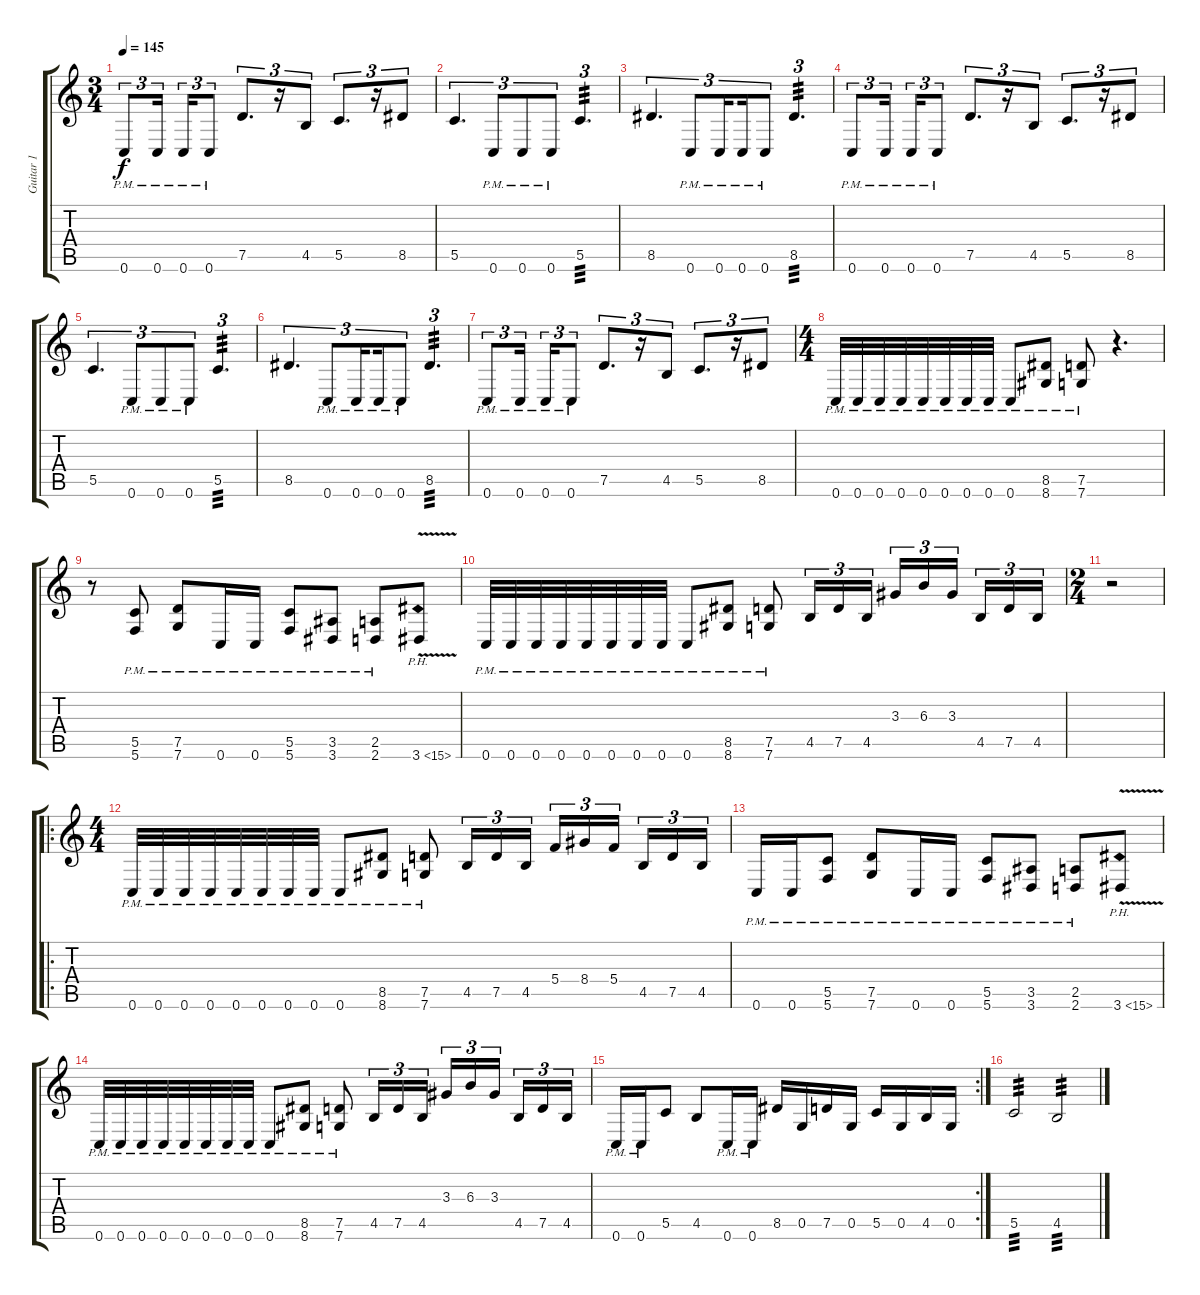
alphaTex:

\track ("Guitar 1" "Guitar 1") {instrument distortionguitar}
\staff {score tabs}
\tuning (D4 A3 F3 C3 G2 C2) {hide}
\ts (3 4)
\tempo 145
\clef g2
\ks c
0.6{pm}.8{tu (3 2) dy f} 0.6{pm}.16{tu (3 2) beam splitsecondary} 0.6{pm}.16{tu (3 2)} 0.6{pm}.8{tu (3 2)} 7.5.8{d tu (3 2)} r.16{tu (3 2)} 4.5.8{tu (3 2)} 5.5.8{d tu (3 2)} r.16{tu (3 2)} 8.5.8{tu (3 2)} |
5.5.4{d tu (3 2)} 0.6{pm}.8{tu (3 2)} 0.6{pm}.8{tu (3 2)} 0.6{pm}.8{tu (3 2)} 5.5.4{d tu (3 2) tp 3} |
8.5.4{d tu (3 2)} 0.6{pm}.8{tu (3 2)} 0.6{pm}.16{tu (3 2) beam splitsecondary} 0.6{pm}.16{tu (3 2)} 0.6{pm}.8{tu (3 2)} 8.5.4{d tu (3 2) tp 3} |
0.6{pm}.8{tu (3 2)} 0.6{pm}.16{tu (3 2) beam splitsecondary} 0.6{pm}.16{tu (3 2)} 0.6{pm}.8{tu (3 2)} 7.5.8{d tu (3 2)} r.16{tu (3 2)} 4.5.8{tu (3 2)} 5.5.8{d tu (3 2)} r.16{tu (3 2)} 8.5.8{tu (3 2)} |
5.5.4{d tu (3 2)} 0.6{pm}.8{tu (3 2)} 0.6{pm}.8{tu (3 2)} 0.6{pm}.8{tu (3 2)} 5.5.4{d tu (3 2) tp 3} |
8.5.4{d tu (3 2)} 0.6{pm}.8{tu (3 2)} 0.6{pm}.16{tu (3 2) beam splitsecondary} 0.6{pm}.16{tu (3 2)} 0.6{pm}.8{tu (3 2)} 8.5.4{d tu (3 2) tp 3} |
0.6{pm}.8{tu (3 2)} 0.6{pm}.16{tu (3 2) beam splitsecondary} 0.6{pm}.16{tu (3 2)} 0.6{pm}.8{tu (3 2)} 7.5.8{d tu (3 2)} r.16{tu (3 2)} 4.5.8{tu (3 2)} 5.5.8{d tu (3 2)} r.16{tu (3 2)} 8.5.8{tu (3 2)} |
\ts (4 4)
0.6{pm}.32 0.6{pm}.32 0.6{pm}.32 0.6{pm}.32 0.6{pm}.32 0.6{pm}.32 0.6{pm}.32 0.6{pm}.32 0.6{pm}.8 (8.5{pm} 8.6{pm}).8 (7.5{pm} 7.6{pm}).8 r.4{d} |
r.8 (5.5{pm} 5.6{pm}).8 (7.5{pm} 7.6{pm}).8 0.6{pm}.16 0.6{pm}.16 (5.5{pm} 5.6{pm}).8 (3.5{pm} 3.6{pm}).8 (2.5{pm} 2.6{pm}).8 3.6{ph 12 v}.8{instrument guitarharmonics} |
0.6{pm}.32{instrument distortionguitar} 0.6{pm}.32 0.6{pm}.32 0.6{pm}.32 0.6{pm}.32 0.6{pm}.32 0.6{pm}.32 0.6{pm}.32 0.6{pm}.8 (8.5{pm} 8.6{pm}).8 (7.5{pm} 7.6{pm}).8 4.5.16{tu (3 2)} 7.5.16{tu (3 2)} 4.5.16{tu (3 2)} 3.3.16{tu (3 2)} 6.3.16{tu (3 2)} 3.3.16{tu (3 2) beam splitsecondary} 4.5.16{tu (3 2)} 7.5.16{tu (3 2)} 4.5.16{tu (3 2)} |
\ts (2 4)
r.2 |
\ro
\ts (4 4)
0.6{pm}.32 0.6{pm}.32 0.6{pm}.32 0.6{pm}.32 0.6{pm}.32 0.6{pm}.32 0.6{pm}.32 0.6{pm}.32 0.6{pm}.8 (8.5{pm} 8.6{pm}).8 (7.5{pm} 7.6{pm}).8 4.5.16{tu (3 2)} 7.5.16{tu (3 2)} 4.5.16{tu (3 2)} 5.4.16{tu (3 2)} 8.4.16{tu (3 2)} 5.4.16{tu (3 2) beam splitsecondary} 4.5.16{tu (3 2)} 7.5.16{tu (3 2)} 4.5.16{tu (3 2)} |
0.6{pm}.16 0.6{pm}.16 (5.5{pm} 5.6{pm}).8 (7.5{pm} 7.6{pm}).8 0.6{pm}.16 0.6{pm}.16 (5.5{pm} 5.6{pm}).8 (3.5{pm} 3.6{pm}).8 (2.5{pm} 2.6{pm}).8 3.6{ph 12 v}.8{instrument guitarharmonics} |
0.6{pm}.32{instrument distortionguitar} 0.6{pm}.32 0.6{pm}.32 0.6{pm}.32 0.6{pm}.32 0.6{pm}.32 0.6{pm}.32 0.6{pm}.32 0.6{pm}.8 (8.5{pm} 8.6{pm}).8 (7.5{pm} 7.6{pm}).8 4.5.16{tu (3 2)} 7.5.16{tu (3 2)} 4.5.16{tu (3 2)} 3.3.16{tu (3 2)} 6.3.16{tu (3 2)} 3.3.16{tu (3 2) beam splitsecondary} 4.5.16{tu (3 2)} 7.5.16{tu (3 2)} 4.5.16{tu (3 2)} |
\rc 2
0.6{pm}.16 0.6{pm}.16 5.5.8 4.5.8 0.6{pm}.16 0.6{pm}.16 8.5.16 0.5.16 7.5.16 0.5.16 5.5.16 0.5.16 4.5.16 0.5.16 |
5.5.2{tp 3} 4.5.2{tp 3}
